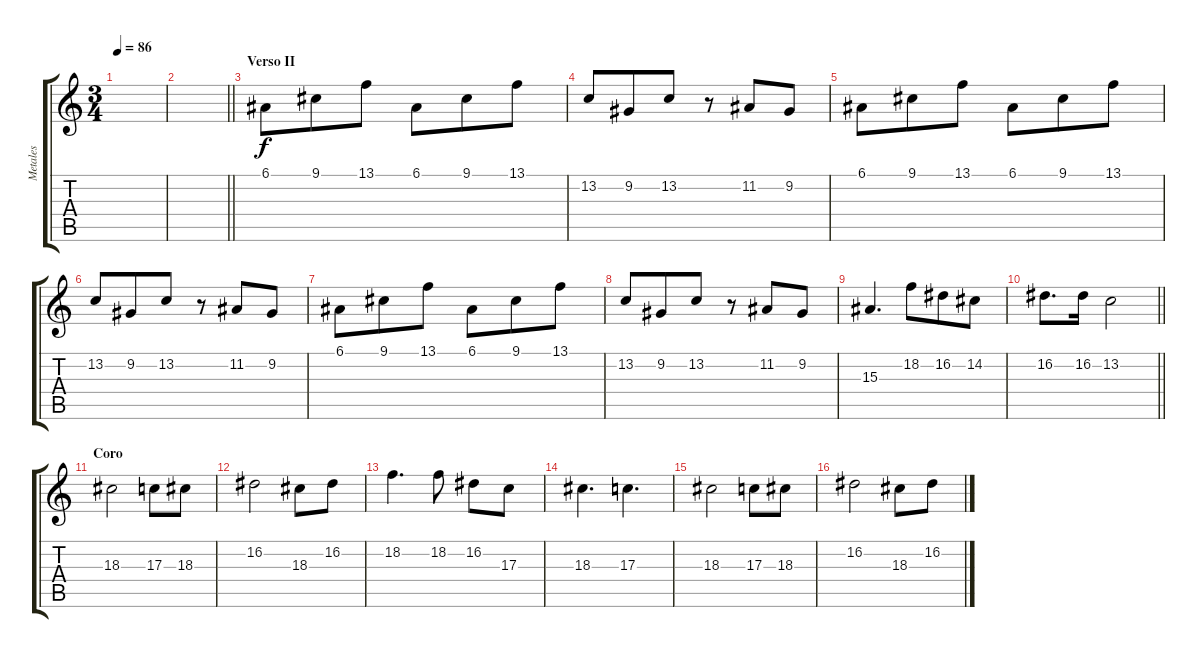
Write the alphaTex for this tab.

\track ("Metales" "Metales") {instrument pad7halo}
\staff {score tabs}
\tuning (E4 B3 G3 D3 A2 E2) {hide}
\ts (3 4)
\tempo 86
\clef g2
\ks c
|
\barLineRight lightlight
|
\section ("" "Verso II")
6.1.8 9.1.8{beam merge} 13.1.8{beam split} 6.1.8{beam merge} 9.1.8 13.1.8 |
13.2.8 9.2.8{beam merge} 13.2.8 r.8 11.2.8 9.2.8 |
6.1.8 9.1.8{beam merge} 13.1.8{beam split} 6.1.8{beam merge} 9.1.8 13.1.8 |
13.2.8 9.2.8{beam merge} 13.2.8 r.8 11.2.8 9.2.8 |
6.1.8 9.1.8{beam merge} 13.1.8{beam split} 6.1.8{beam merge} 9.1.8 13.1.8 |
13.2.8 9.2.8{beam merge} 13.2.8 r.8 11.2.8 9.2.8 |
15.3.4{d} 18.2.8{beam merge} 16.2.8 14.2.8 |
\barLineRight lightlight
16.2.8{d} 16.2.16 13.2.2 |
\section ("" "Coro")
18.3.2{dy f instrument trombone} 17.3.8 18.3.8 |
16.2.2 18.3.8 16.2.8 |
18.2.4{d} 18.2.8 16.2.8 17.3.8 |
18.3.4{d} 17.3.4{d} |
18.3.2 17.3.8 18.3.8 |
16.2.2 18.3.8 16.2.8
